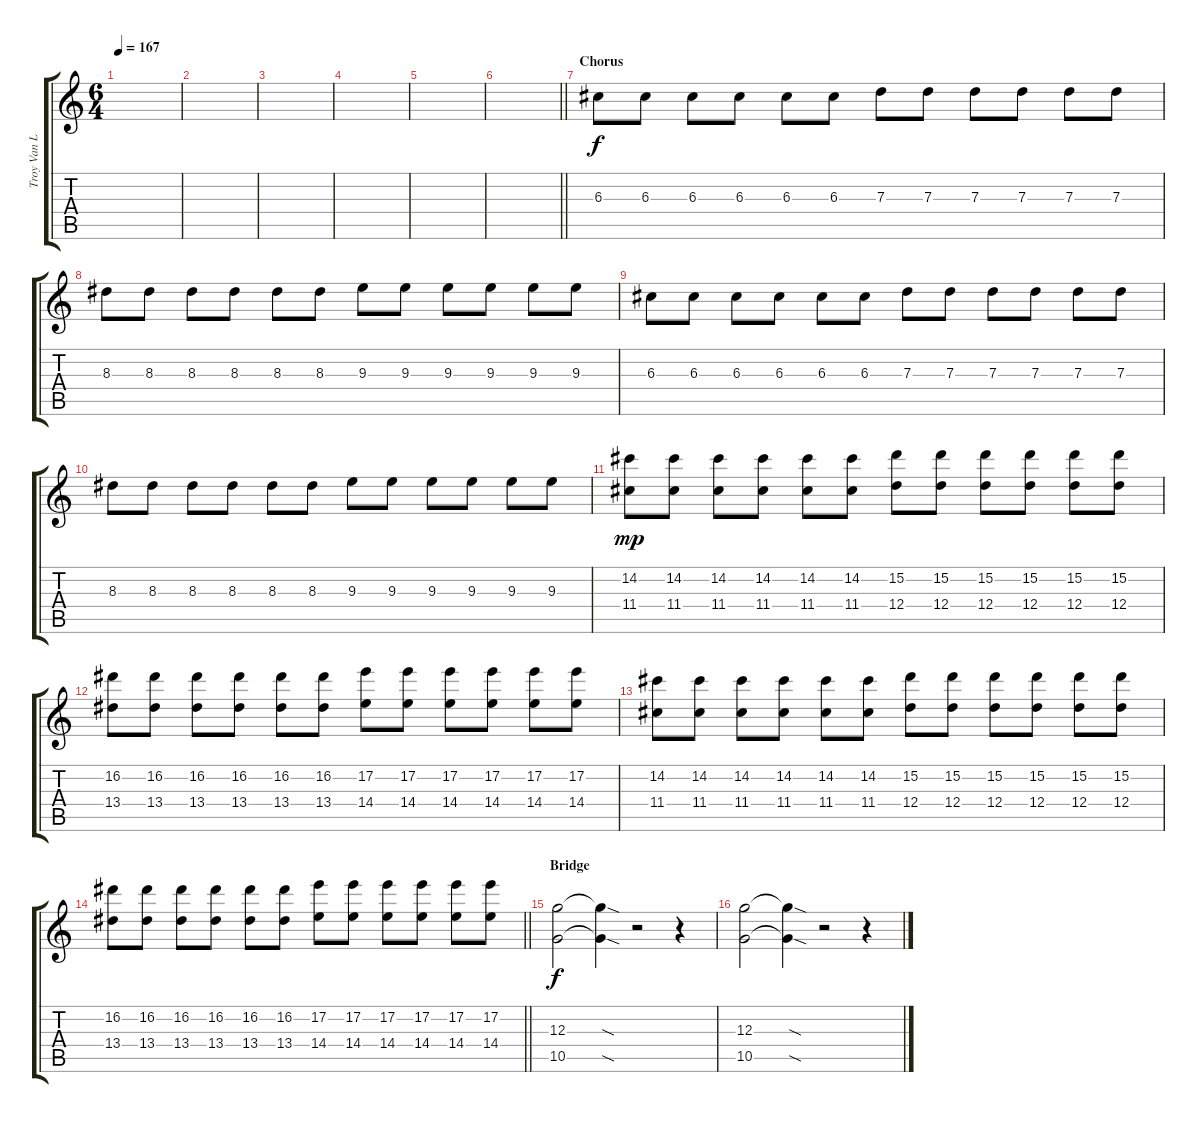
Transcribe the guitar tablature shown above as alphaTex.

\track ("Troy Van Leeuwen" "Troy Van L") {instrument overdrivenguitar}
\staff {score tabs}
\tuning (E4 B3 G3 D3 A2 E2) {hide}
\ts (6 4)
\tempo 167
\clef g2
\ks c
|
|
|
|
|
\barLineRight lightlight
|
\section ("" "Chorus")
6.3.8 6.3.8 6.3.8 6.3.8 6.3.8 6.3.8 7.3.8 7.3.8 7.3.8 7.3.8 7.3.8 7.3.8 |
8.3.8 8.3.8 8.3.8 8.3.8 8.3.8 8.3.8 9.3.8 9.3.8 9.3.8 9.3.8 9.3.8 9.3.8 |
6.3.8 6.3.8 6.3.8 6.3.8 6.3.8 6.3.8 7.3.8 7.3.8 7.3.8 7.3.8 7.3.8 7.3.8 |
8.3.8 8.3.8 8.3.8 8.3.8 8.3.8 8.3.8 9.3.8 9.3.8 9.3.8 9.3.8 9.3.8 9.3.8 |
(14.2 11.4).8{dy mp} (14.2 11.4).8 (14.2 11.4).8 (14.2 11.4).8 (14.2 11.4).8 (14.2 11.4).8 (15.2 12.4).8 (15.2 12.4).8 (15.2 12.4).8 (15.2 12.4).8 (15.2 12.4).8 (15.2 12.4).8 |
(16.2 13.4).8 (16.2 13.4).8 (16.2 13.4).8 (16.2 13.4).8 (16.2 13.4).8 (16.2 13.4).8 (17.2 14.4).8 (17.2 14.4).8 (17.2 14.4).8 (17.2 14.4).8 (17.2 14.4).8 (17.2 14.4).8 |
(14.2 11.4).8 (14.2 11.4).8 (14.2 11.4).8 (14.2 11.4).8 (14.2 11.4).8 (14.2 11.4).8 (15.2 12.4).8 (15.2 12.4).8 (15.2 12.4).8 (15.2 12.4).8 (15.2 12.4).8 (15.2 12.4).8 |
\barLineRight lightlight
(16.2 13.4).8 (16.2 13.4).8 (16.2 13.4).8 (16.2 13.4).8 (16.2 13.4).8 (16.2 13.4).8 (17.2 14.4).8 (17.2 14.4).8 (17.2 14.4).8 (17.2 14.4).8 (17.2 14.4).8 (17.2 14.4).8 |
\section ("" "Bridge")
(12.3 10.5).2{dy f} (12.3{sod t} 10.5{sod t}).4 r.2 r.4 |
(12.3 10.5).2 (12.3{sod t} 10.5{sod t}).4 r.2 r.4
